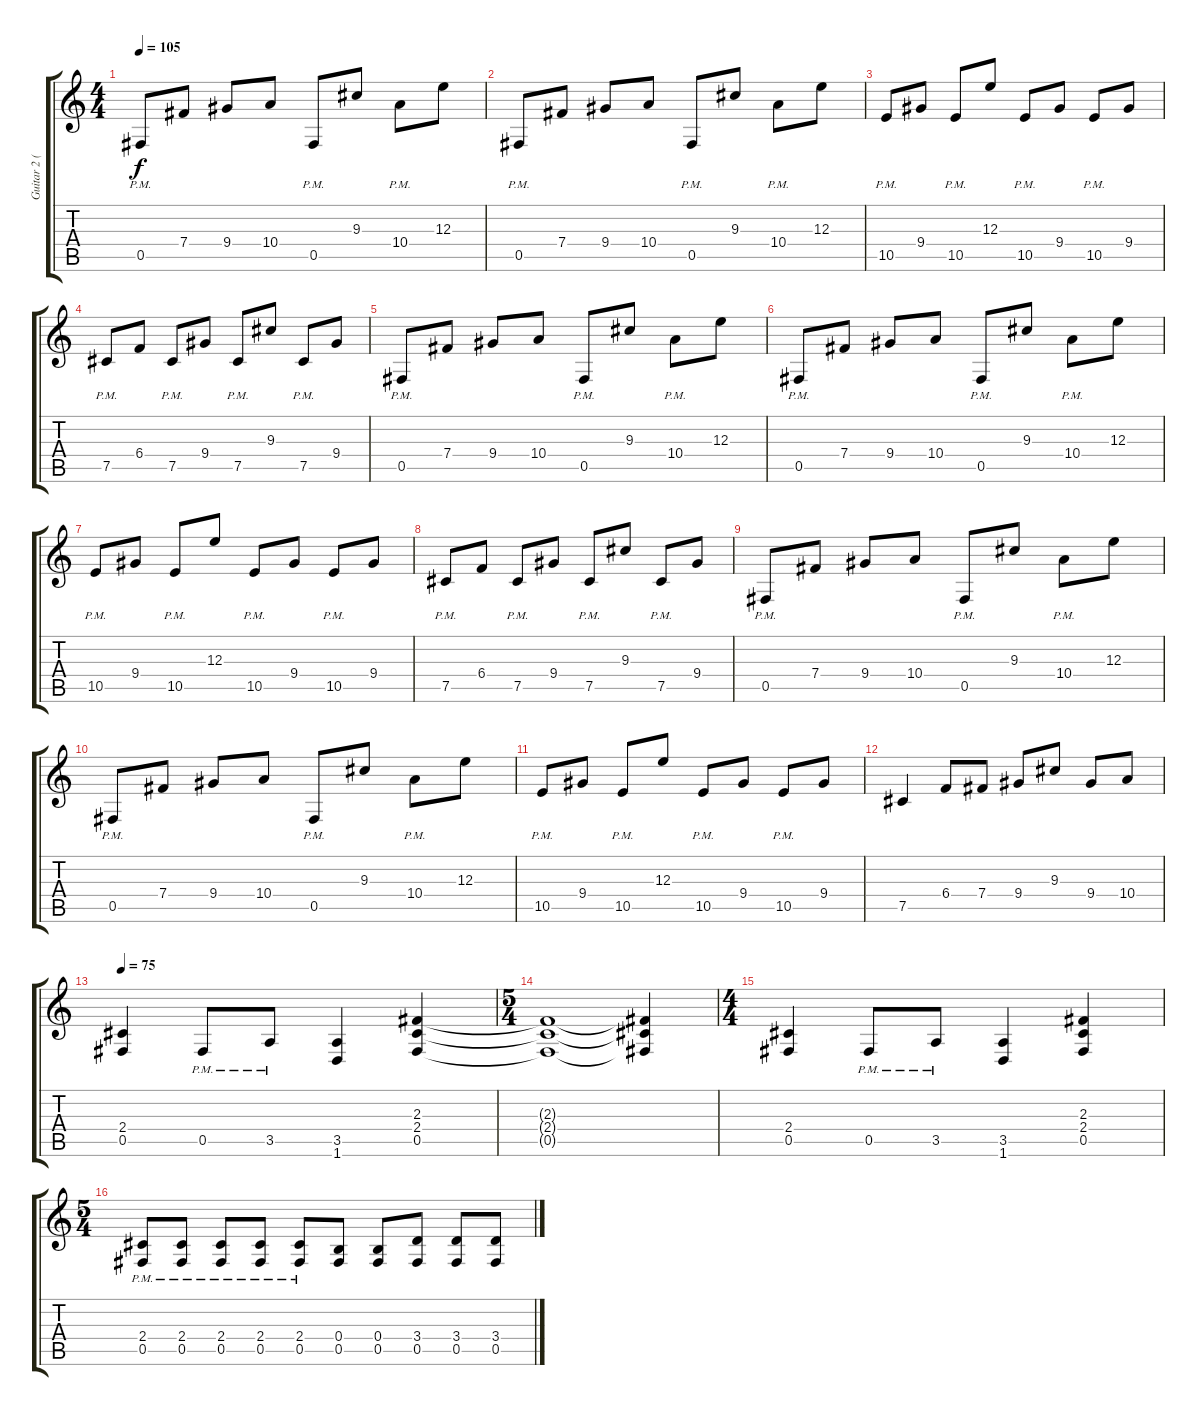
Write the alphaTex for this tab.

\track ("Guitar 2 (Distortion)" "Guitar 2 (") {instrument distortionguitar}
\staff {score tabs}
\tuning (Db4 Ab3 E3 B2 Gb2 Db2) {hide}
\ts (4 4)
\tempo 105
\clef g2
\ks c
0.5{pm}.8{dy f} 7.4.8 9.4.8 10.4.8 0.5{pm}.8 9.3.8 10.4{pm}.8 12.3.8 |
0.5{pm}.8 7.4.8 9.4.8 10.4.8 0.5{pm}.8 9.3.8 10.4{pm}.8 12.3.8 |
10.5{pm}.8 9.4.8 10.5{pm}.8 12.3.8 10.5{pm}.8 9.4.8 10.5{pm}.8 9.4.8 |
7.5{pm}.8 6.4.8 7.5{pm}.8 9.4.8 7.5{pm}.8 9.3.8 7.5{pm}.8 9.4.8 |
0.5{pm}.8 7.4.8 9.4.8 10.4.8 0.5{pm}.8 9.3.8 10.4{pm}.8 12.3.8 |
0.5{pm}.8 7.4.8 9.4.8 10.4.8 0.5{pm}.8 9.3.8 10.4{pm}.8 12.3.8 |
10.5{pm}.8 9.4.8 10.5{pm}.8 12.3.8 10.5{pm}.8 9.4.8 10.5{pm}.8 9.4.8 |
7.5{pm}.8 6.4.8 7.5{pm}.8 9.4.8 7.5{pm}.8 9.3.8 7.5{pm}.8 9.4.8 |
0.5{pm}.8 7.4.8 9.4.8 10.4.8 0.5{pm}.8 9.3.8 10.4{pm}.8 12.3.8 |
0.5{pm}.8 7.4.8 9.4.8 10.4.8 0.5{pm}.8 9.3.8 10.4{pm}.8 12.3.8 |
10.5{pm}.8 9.4.8 10.5{pm}.8 12.3.8 10.5{pm}.8 9.4.8 10.5{pm}.8 9.4.8 |
7.5.4 6.4.8 7.4.8 9.4.8 9.3.8 9.4.8 10.4.8 |
\tempo 75
(2.4 0.5).4 0.5{pm}.8 3.5{pm}.8 (3.5 1.6).4 (2.3 2.4 0.5).4 |
\ts (5 4)
(2.3{t} 2.4{t} 0.5{t}).1 (2.3{t} 2.4{t} 0.5{t}).4 |
\ts (4 4)
(2.4 0.5).4 0.5{pm}.8 3.5{pm}.8 (3.5 1.6).4 (2.3 2.4 0.5).4 |
\ts (5 4)
(2.4{pm} 0.5{pm}).8 (2.4{pm} 0.5{pm}).8 (2.4{pm} 0.5{pm}).8 (2.4{pm} 0.5{pm}).8 (2.4{pm} 0.5{pm}).8 (0.4 0.5).8 (0.4 0.5).8 (3.4 0.5).8 (3.4 0.5).8 (3.4 0.5).8
